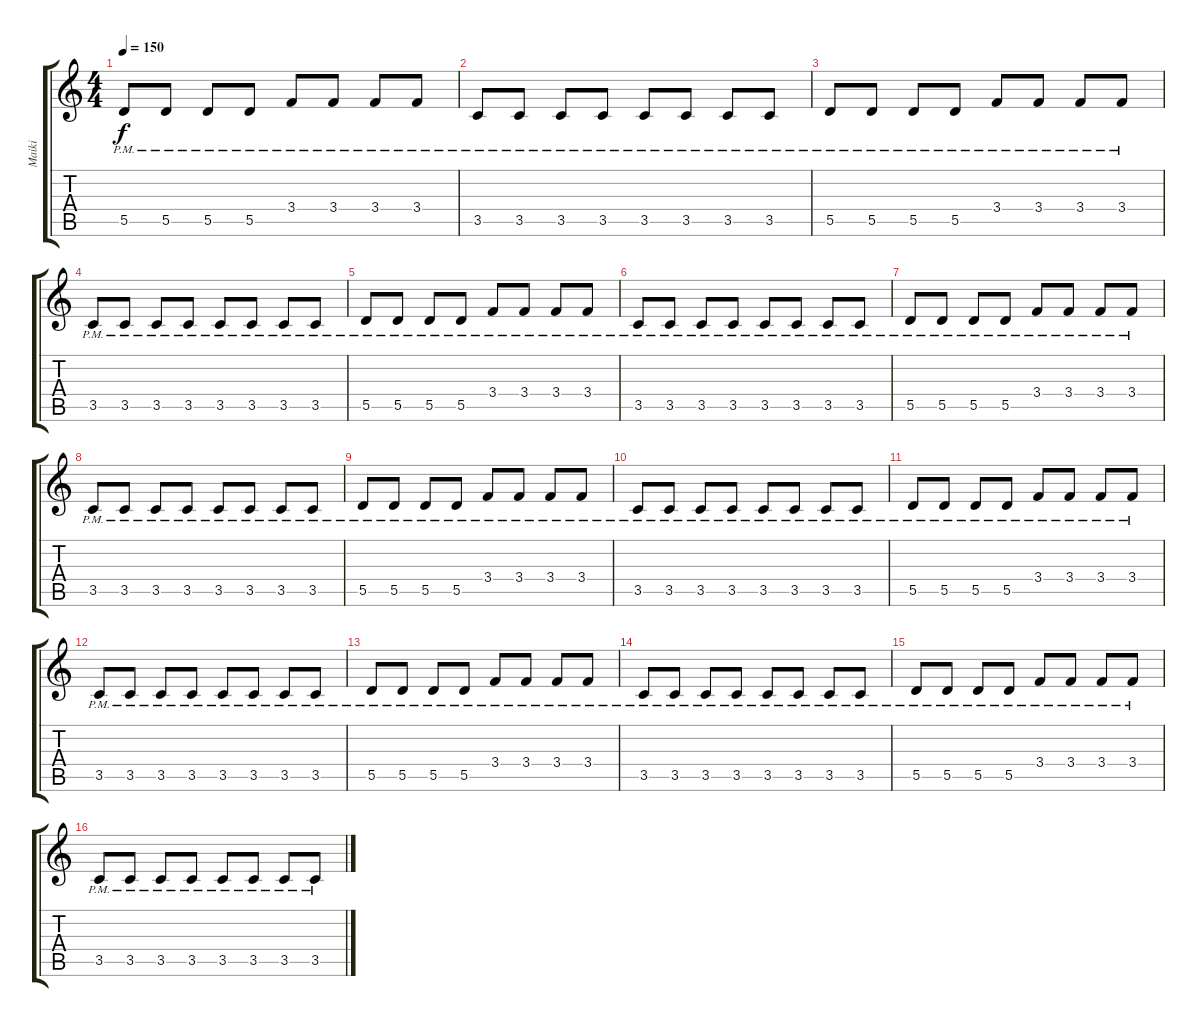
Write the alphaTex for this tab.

\track ("Maiki" "Maiki") {instrument distortionguitar}
\staff {score tabs}
\tuning (E4 B3 G3 D3 A2 E2) {hide}
\ts (4 4)
\tempo 150
\clef g2
\ks c
5.5{pm}.8{dy f} 5.5{pm}.8 5.5{pm}.8 5.5{pm}.8 3.4{pm}.8 3.4{pm}.8 3.4{pm}.8 3.4{pm}.8 |
3.5{pm}.8 3.5{pm}.8 3.5{pm}.8 3.5{pm}.8 3.5{pm}.8 3.5{pm}.8 3.5{pm}.8 3.5{pm}.8 |
5.5{pm}.8 5.5{pm}.8 5.5{pm}.8 5.5{pm}.8 3.4{pm}.8 3.4{pm}.8 3.4{pm}.8 3.4{pm}.8 |
3.5{pm}.8 3.5{pm}.8 3.5{pm}.8 3.5{pm}.8 3.5{pm}.8 3.5{pm}.8 3.5{pm}.8 3.5{pm}.8 |
5.5{pm}.8 5.5{pm}.8 5.5{pm}.8 5.5{pm}.8 3.4{pm}.8 3.4{pm}.8 3.4{pm}.8 3.4{pm}.8 |
3.5{pm}.8 3.5{pm}.8 3.5{pm}.8 3.5{pm}.8 3.5{pm}.8 3.5{pm}.8 3.5{pm}.8 3.5{pm}.8 |
5.5{pm}.8 5.5{pm}.8 5.5{pm}.8 5.5{pm}.8 3.4{pm}.8 3.4{pm}.8 3.4{pm}.8 3.4{pm}.8 |
3.5{pm}.8 3.5{pm}.8 3.5{pm}.8 3.5{pm}.8 3.5{pm}.8 3.5{pm}.8 3.5{pm}.8 3.5{pm}.8 |
5.5{pm}.8 5.5{pm}.8 5.5{pm}.8 5.5{pm}.8 3.4{pm}.8 3.4{pm}.8 3.4{pm}.8 3.4{pm}.8 |
3.5{pm}.8 3.5{pm}.8 3.5{pm}.8 3.5{pm}.8 3.5{pm}.8 3.5{pm}.8 3.5{pm}.8 3.5{pm}.8 |
5.5{pm}.8 5.5{pm}.8 5.5{pm}.8 5.5{pm}.8 3.4{pm}.8 3.4{pm}.8 3.4{pm}.8 3.4{pm}.8 |
3.5{pm}.8 3.5{pm}.8 3.5{pm}.8 3.5{pm}.8 3.5{pm}.8 3.5{pm}.8 3.5{pm}.8 3.5{pm}.8 |
5.5{pm}.8 5.5{pm}.8 5.5{pm}.8 5.5{pm}.8 3.4{pm}.8 3.4{pm}.8 3.4{pm}.8 3.4{pm}.8 |
3.5{pm}.8 3.5{pm}.8 3.5{pm}.8 3.5{pm}.8 3.5{pm}.8 3.5{pm}.8 3.5{pm}.8 3.5{pm}.8 |
5.5{pm}.8 5.5{pm}.8 5.5{pm}.8 5.5{pm}.8 3.4{pm}.8 3.4{pm}.8 3.4{pm}.8 3.4{pm}.8 |
3.5{pm}.8 3.5{pm}.8 3.5{pm}.8 3.5{pm}.8 3.5{pm}.8 3.5{pm}.8 3.5{pm}.8 3.5{pm}.8
